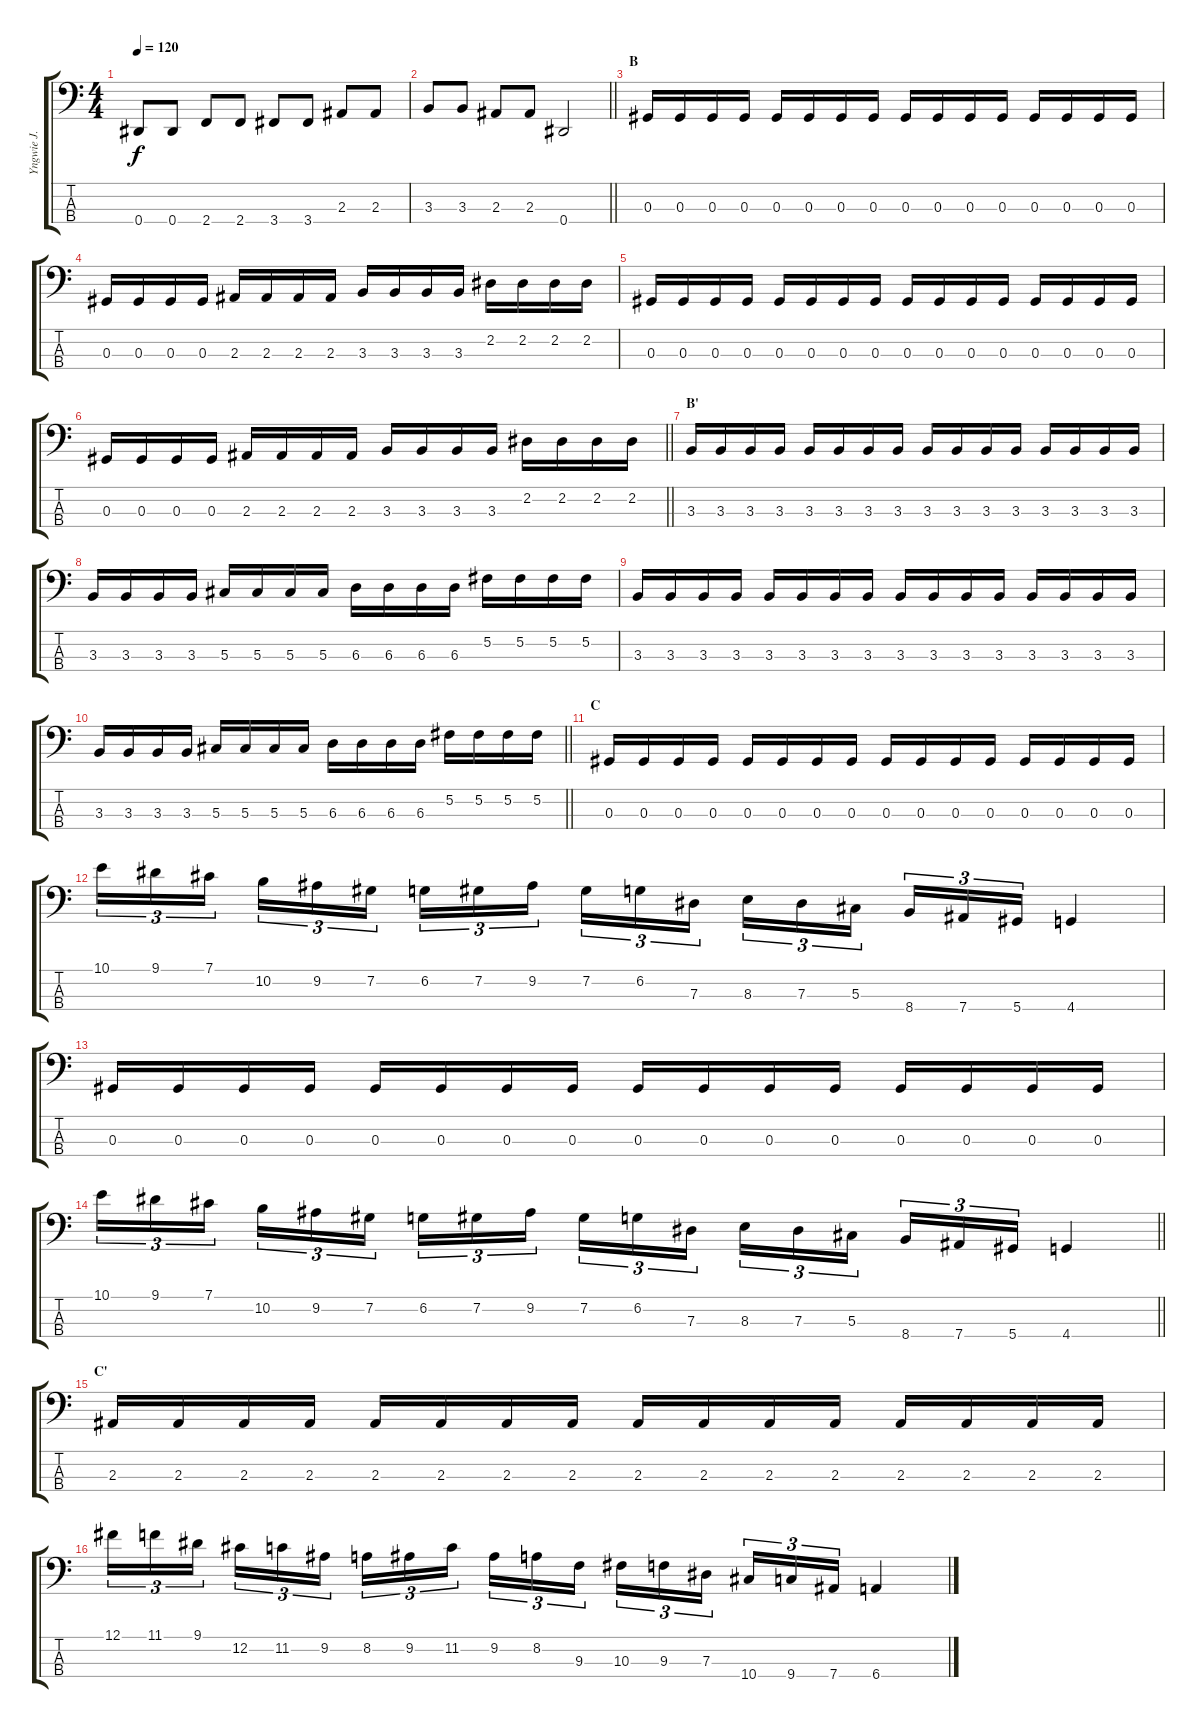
\track ("Yngwie J. Malmsteen" "Yngwie J. ") {instrument electricbassfinger}
\staff {score tabs}
\tuning (Gb2 Db2 Ab1 Eb1) {hide}
\ts (4 4)
\tempo 120
\clef f4
\ks c
0.4.8{dy f} 0.4.8 2.4.8 2.4.8 3.4.8 3.4.8 2.3.8 2.3.8 |
\barLineRight lightlight
3.3.8 3.3.8 2.3.8 2.3.8 0.4.2 |
\section ("" "B")
0.3.16 0.3.16 0.3.16 0.3.16 0.3.16 0.3.16 0.3.16 0.3.16 0.3.16 0.3.16 0.3.16 0.3.16 0.3.16 0.3.16 0.3.16 0.3.16 |
0.3.16 0.3.16 0.3.16 0.3.16 2.3.16 2.3.16 2.3.16 2.3.16 3.3.16 3.3.16 3.3.16 3.3.16 2.2.16 2.2.16 2.2.16 2.2.16 |
0.3.16 0.3.16 0.3.16 0.3.16 0.3.16 0.3.16 0.3.16 0.3.16 0.3.16 0.3.16 0.3.16 0.3.16 0.3.16 0.3.16 0.3.16 0.3.16 |
\barLineRight lightlight
0.3.16 0.3.16 0.3.16 0.3.16 2.3.16 2.3.16 2.3.16 2.3.16 3.3.16 3.3.16 3.3.16 3.3.16 2.2.16 2.2.16 2.2.16 2.2.16 |
\section ("" "B'")
3.3.16 3.3.16 3.3.16 3.3.16 3.3.16 3.3.16 3.3.16 3.3.16 3.3.16 3.3.16 3.3.16 3.3.16 3.3.16 3.3.16 3.3.16 3.3.16 |
3.3.16 3.3.16 3.3.16 3.3.16 5.3.16 5.3.16 5.3.16 5.3.16 6.3.16 6.3.16 6.3.16 6.3.16 5.2.16 5.2.16 5.2.16 5.2.16 |
3.3.16 3.3.16 3.3.16 3.3.16 3.3.16 3.3.16 3.3.16 3.3.16 3.3.16 3.3.16 3.3.16 3.3.16 3.3.16 3.3.16 3.3.16 3.3.16 |
\barLineRight lightlight
3.3.16 3.3.16 3.3.16 3.3.16 5.3.16 5.3.16 5.3.16 5.3.16 6.3.16 6.3.16 6.3.16 6.3.16 5.2.16 5.2.16 5.2.16 5.2.16 |
\section ("" "C")
0.3.16 0.3.16 0.3.16 0.3.16 0.3.16 0.3.16 0.3.16 0.3.16 0.3.16 0.3.16 0.3.16 0.3.16 0.3.16 0.3.16 0.3.16 0.3.16 |
10.1.16{tu (3 2)} 9.1.16{tu (3 2)} 7.1.16{tu (3 2) beam splitsecondary} 10.2.16{tu (3 2)} 9.2.16{tu (3 2)} 7.2.16{tu (3 2)} 6.2.16{tu (3 2)} 7.2.16{tu (3 2)} 9.2.16{tu (3 2) beam splitsecondary} 7.2.16{tu (3 2)} 6.2.16{tu (3 2)} 7.3.16{tu (3 2)} 8.3.16{tu (3 2)} 7.3.16{tu (3 2)} 5.3.16{tu (3 2) beam splitsecondary} 8.4.16{tu (3 2)} 7.4.16{tu (3 2)} 5.4.16{tu (3 2)} 4.4.4 |
0.3.16 0.3.16 0.3.16 0.3.16 0.3.16 0.3.16 0.3.16 0.3.16 0.3.16 0.3.16 0.3.16 0.3.16 0.3.16 0.3.16 0.3.16 0.3.16 |
\barLineRight lightlight
10.1.16{tu (3 2)} 9.1.16{tu (3 2)} 7.1.16{tu (3 2) beam splitsecondary} 10.2.16{tu (3 2)} 9.2.16{tu (3 2)} 7.2.16{tu (3 2)} 6.2.16{tu (3 2)} 7.2.16{tu (3 2)} 9.2.16{tu (3 2) beam splitsecondary} 7.2.16{tu (3 2)} 6.2.16{tu (3 2)} 7.3.16{tu (3 2)} 8.3.16{tu (3 2)} 7.3.16{tu (3 2)} 5.3.16{tu (3 2) beam splitsecondary} 8.4.16{tu (3 2)} 7.4.16{tu (3 2)} 5.4.16{tu (3 2)} 4.4.4 |
\section ("" "C'")
2.3.16 2.3.16 2.3.16 2.3.16 2.3.16 2.3.16 2.3.16 2.3.16 2.3.16 2.3.16 2.3.16 2.3.16 2.3.16 2.3.16 2.3.16 2.3.16 |
12.1.16{tu (3 2)} 11.1.16{tu (3 2)} 9.1.16{tu (3 2) beam splitsecondary} 12.2.16{tu (3 2)} 11.2.16{tu (3 2)} 9.2.16{tu (3 2)} 8.2.16{tu (3 2)} 9.2.16{tu (3 2)} 11.2.16{tu (3 2) beam splitsecondary} 9.2.16{tu (3 2)} 8.2.16{tu (3 2)} 9.3.16{tu (3 2)} 10.3.16{tu (3 2)} 9.3.16{tu (3 2)} 7.3.16{tu (3 2) beam splitsecondary} 10.4.16{tu (3 2)} 9.4.16{tu (3 2)} 7.4.16{tu (3 2)} 6.4.4
